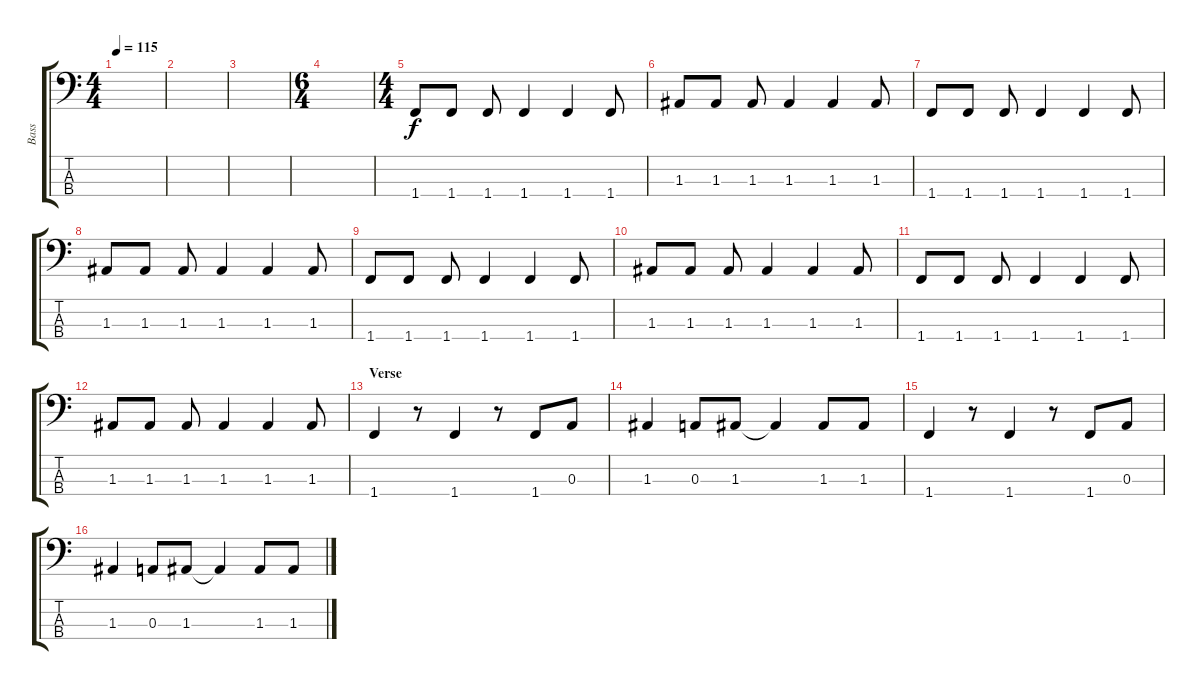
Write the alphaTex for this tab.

\track ("Bass" "Bass") {instrument electricbassfinger}
\staff {score tabs}
\tuning (G2 D2 A1 E1) {hide}
\ts (4 4)
\tempo 115
\clef f4
\ks c
|
|
|
\ts (6 4)
|
\ts (4 4)
\section ("" "")
1.4.8 1.4.8 1.4.8 1.4.4 1.4.4 1.4.8 |
1.3.8 1.3.8 1.3.8 1.3.4 1.3.4 1.3.8 |
1.4.8 1.4.8 1.4.8 1.4.4 1.4.4 1.4.8 |
1.3.8 1.3.8 1.3.8 1.3.4 1.3.4 1.3.8 |
1.4.8 1.4.8 1.4.8 1.4.4 1.4.4 1.4.8 |
1.3.8 1.3.8 1.3.8 1.3.4 1.3.4 1.3.8 |
1.4.8 1.4.8 1.4.8 1.4.4 1.4.4 1.4.8 |
1.3.8 1.3.8 1.3.8 1.3.4 1.3.4 1.3.8 |
\section ("" "Verse")
1.4.4 r.8 1.4.4 r.8 1.4.8 0.3.8 |
1.3.4 0.3.8 1.3.8 1.3{t}.4 1.3.8 1.3.8 |
1.4.4 r.8 1.4.4 r.8 1.4.8 0.3.8 |
1.3.4 0.3.8 1.3.8 1.3{t}.4 1.3.8 1.3.8
